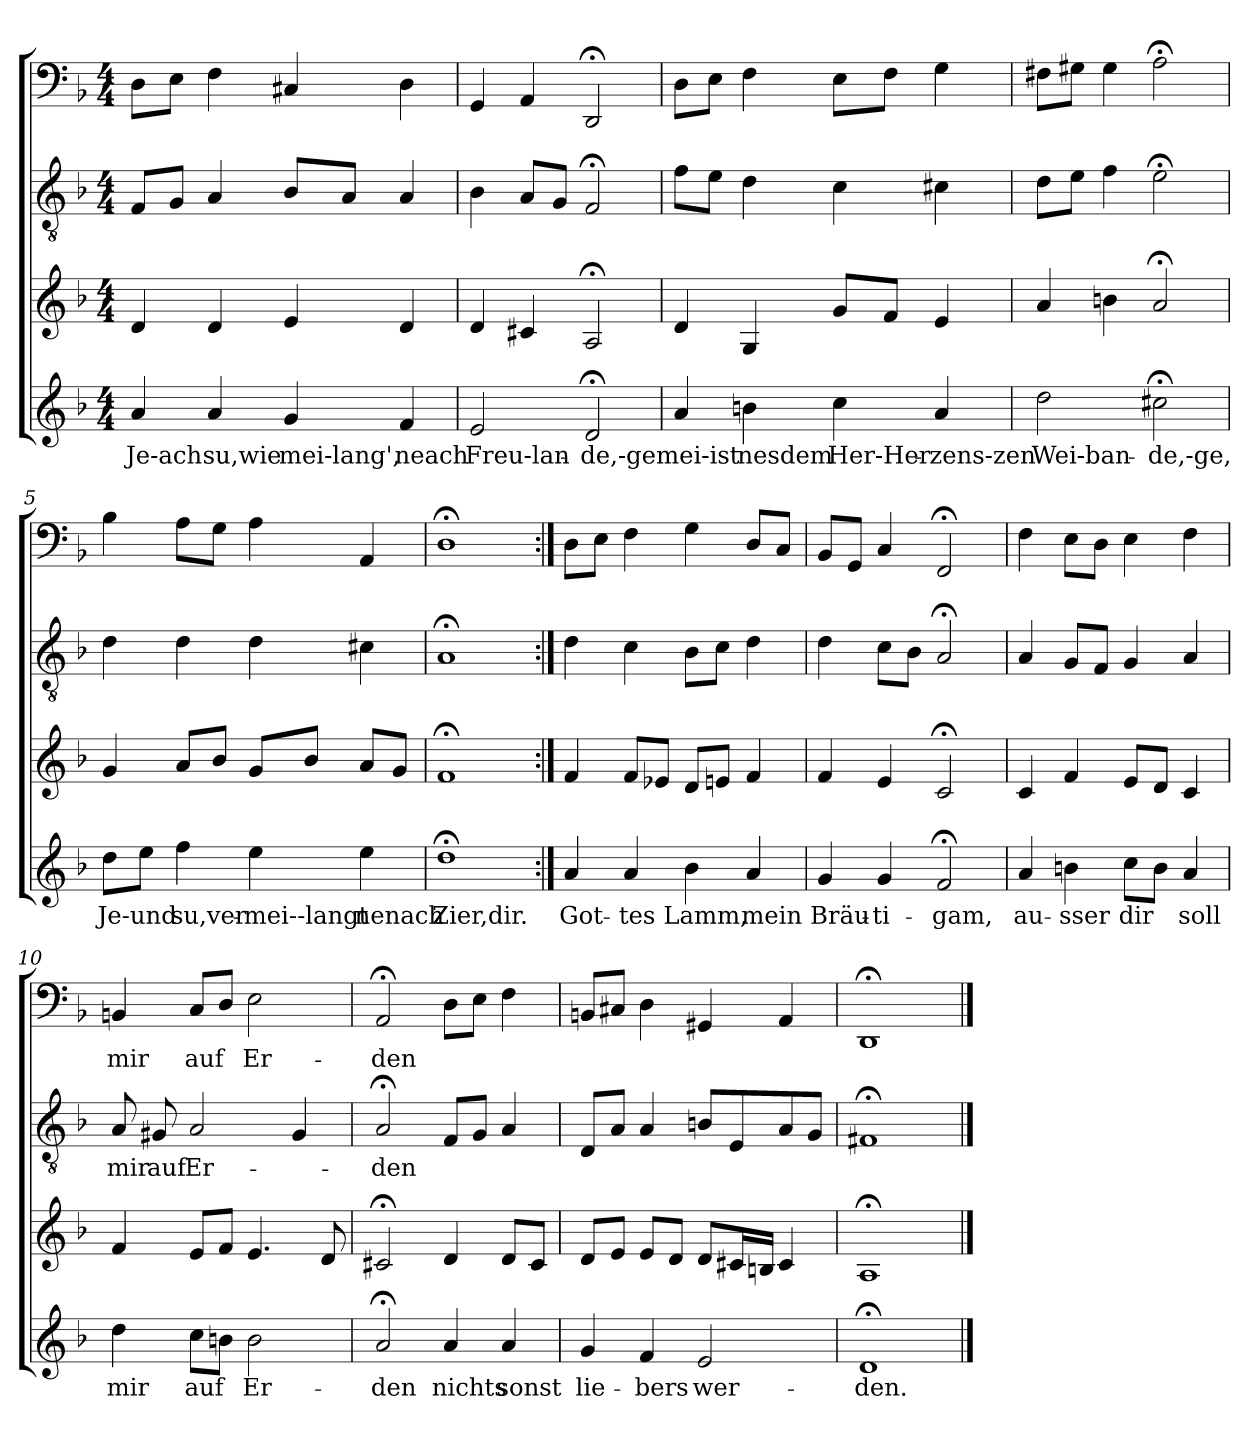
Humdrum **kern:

**kern	**text	**kern	**kern	**text	**kern	**text
*part4	*part4	*part3	*part2	*part2	*part1	*part1
*staff4	*staff4	*staff3	*staff2	*staff2	*staff1	*staff1
*clefG2	*	*clefG2	*clefGv2	*	*clefF4	*
*k[b-]	*	*k[b-]	*k[b-]	*	*k[b-]	*
*d:	*	*d:	*d:	*	*d:	*
*M4/4	*	*M4/4	*M4/4	*	*M4/4	*
=1	=1	=1	=1	=1	=1	=1
4a/	Je-ach	4d/	8F/L	.	8D\L	.
.	.	.	8G/J	.	8E\J	.
4a/	-su,wie	4d/	4A/	.	4F\	.
4g/	mei-lang',	4e/	8B-/L	.	4C#X/	.
.	.	.	8A/J	.	.	.
4f/	-neach	4d/	4A/	.	4D\	.
=2	=2	=2	=2	=2	=2	=2
2e/	Freu-lan-	4d/	4B-\	.	4GG/	.
.	.	4c#X/	8A/L	.	4AA/	.
.	.	.	8G/J	.	.	.
2d;</	-de,-ge	2A;</	2F;</	.	2DD;</	.
=3	=3	=3	=3	=3	=3	=3
4a/	mei-ist	4d/	8f\L	.	8D\L	.
.	.	.	8e\J	.	8E\J	.
4bn\	-nesdem	4G/	4d\	.	4F\	.
4cc\	Her-Her-	8g/L	4c\	.	8E\L	.
.	.	8f/J	.	.	8F\J	.
4a/	-zens-zen	4e/	4c#X\	.	4G\	.
=4	=4	=4	=4	=4	=4	=4
2dd\	Wei-ban-	4a/	8d\L	.	8F#X\L	.
.	.	.	8e\J	.	8G#X\J	.
.	.	4bn\	4f\	.	4G#\	.
2cc#X;<\	-de,-ge,	2a;</	2e;<\	.	2A;<\	.
=5	=5	=5	=5	=5	=5	=5
8dd\L	Je-und	4g/	4d\	.	4B-\	.
8ee\J	.	.	.	.	.	.
4ff\	-su,ver-	8a/L	4d\	.	8A\L	.
.	.	8b-/J	.	.	8G\J	.
4ee\	mei--langt	8g/L	4d\	.	4A\	.
.	.	8b-/J	.	.	.	.
4ee\	-nenach	8a/L	4c#X\	.	4AA/	.
.	.	8g/J	.	.	.	.
=6	=6	=6	=6	=6	=6	=6
1dd;<\	Zier,dir.	1f;</	1A;</	.	1D;<\	.
=7:|!	=7:|!	=7:|!	=7:|!	=7:|!	=7:|!	=7:|!
4a/	Got-	4f/	4d\	.	8D\L	.
.	.	.	.	.	8E\J	.
4a/	-tes	8f/L	4c\	.	4F\	.
.	.	8e-X/J	.	.	.	.
4b-\	Lamm,	8d/L	8B-\L	.	4G\	.
.	.	8en/J	8c\J	.	.	.
4a/	mein	4f/	4d\	.	8D/L	.
.	.	.	.	.	8C/J	.
=8	=8	=8	=8	=8	=8	=8
4g/	Bräu-	4f/	4d\	.	8BB-/L	.
.	.	.	.	.	8GG/J	.
4g/	-ti-	4e/	8c\L	.	4C/	.
.	.	.	8B-\J	.	.	.
2f;</	-gam,	2c;</	2A;</	.	2FF;</	.
=9	=9	=9	=9	=9	=9	=9
4a/	au-	4c/	4A/	.	4F\	.
4bn\	-sser	4f/	8G/L	.	8E\L	.
.	.	.	8F/J	.	8D\J	.
8cc\L	dir	8e/L	4G/	.	4E\	.
8b\J	.	8d/J	.	.	.	.
4a/	soll	4c/	4A/	.	4F\	.
=10	=10	=10	=10	=10	=10	=10
4dd\	mir	4f/	8A/	mir	4BBn/	mir
.	.	.	8G#X/	auf	.	.
8cc\L	auf	8e/L	2A/	Er-	8C/L	auf
8bn\J	.	8f/J	.	.	8D/J	.
2b\	Er-	4.e/	.	.	2E\	Er-
.	.	.	4G#/	.	.	.
.	.	8d/	.	.	.	.
=11	=11	=11	=11	=11	=11	=11
2a;</	-den	2c#X;</	2A;</	-den	2AA;</	-den
4a/	nichts	4d/	8F/L	.	8D\L	.
.	.	.	8G/J	.	8E\J	.
4a/	sonst	8d/L	4A/	.	4F\	.
.	.	8c#/J	.	.	.	.
=12	=12	=12	=12	=12	=12	=12
4g/	lie-	8d/L	8D/L	.	8BBn/L	.
.	.	8e/J	8A/J	.	8C#X/J	.
4f/	-bers	8e/L	4A/	.	4D\	.
.	.	8d/J	.	.	.	.
2e/	wer-	8d/L	8Bn/L	.	4GG#X/	.
.	.	16c#X/L	8E/	.	.	.
.	.	16Bn/JJ	.	.	.	.
.	.	4c#/	8A/	.	4AA/	.
.	.	.	8G/J	.	.	.
=13	=13	=13	=13	=13	=13	=13
1d;</	-den.	1A;</	1F#X;</	.	1DD;</	.
==	==	==	==	==	==	==
*-	*-	*-	*-	*-	*-	*-
